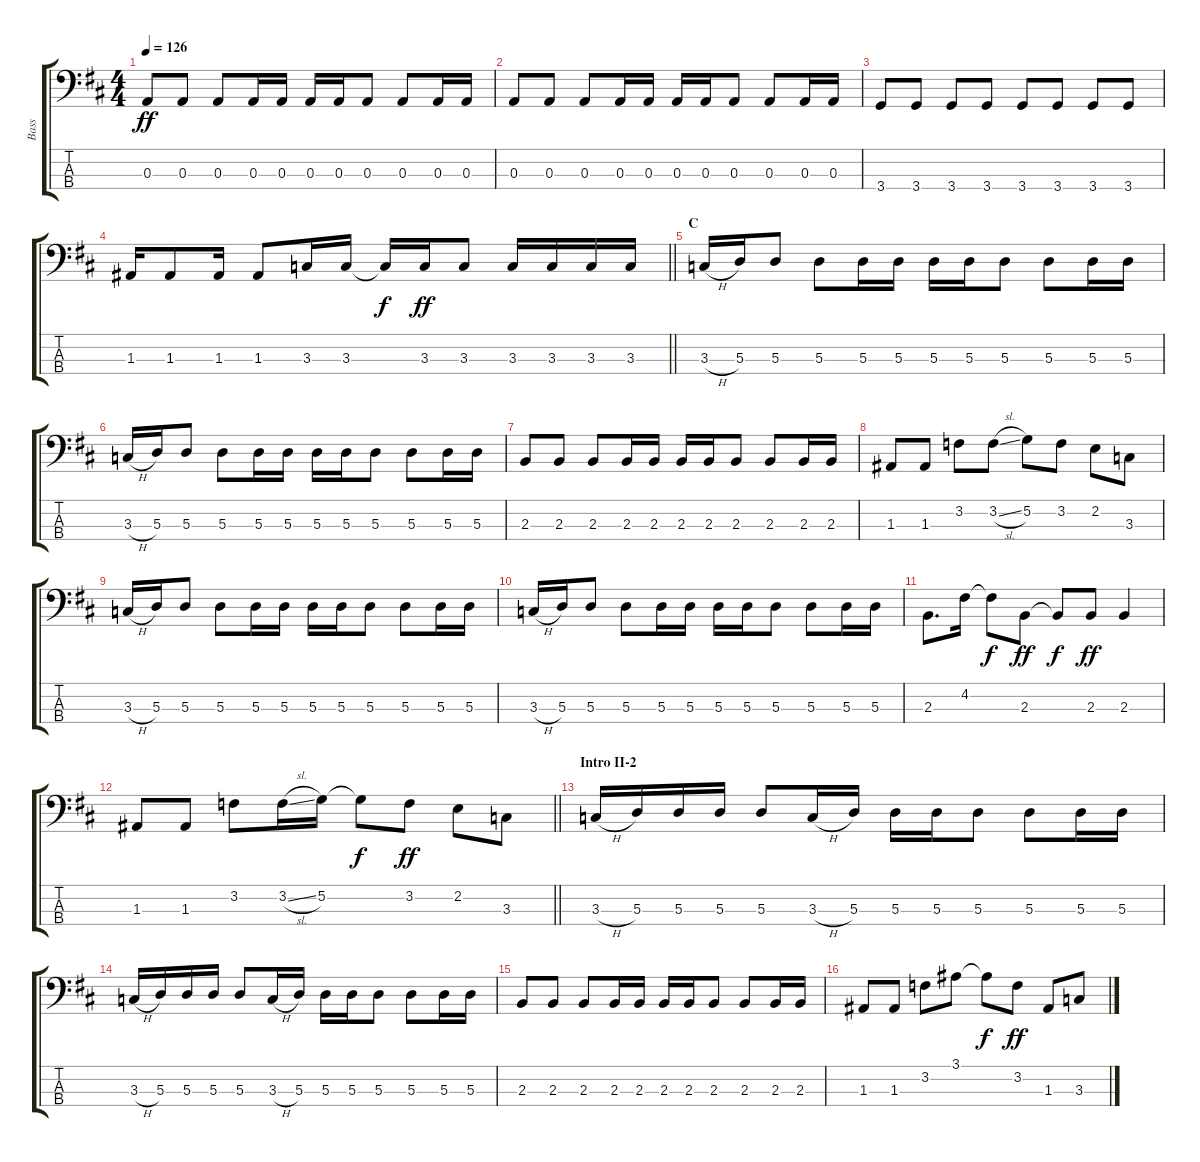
\track ("Bass" "Bass") {instrument electricbasspick}
\staff {score tabs}
\tuning (G2 D2 A1 E1) {hide}
\ts (4 4)
\tempo 126
\clef f4
\ks d
0.3.8{dy ff} 0.3.8 0.3.8 0.3.16 0.3.16 0.3.16 0.3.16 0.3.8 0.3.8 0.3.16 0.3.16 |
0.3.8 0.3.8 0.3.8 0.3.16 0.3.16 0.3.16 0.3.16 0.3.8 0.3.8 0.3.16 0.3.16 |
3.4.8 3.4.8 3.4.8 3.4.8 3.4.8 3.4.8 3.4.8 3.4.8 |
\barLineRight lightlight
1.3.16 1.3.8 1.3.16 1.3.8 3.3.16 3.3.16 3.3{t}.16{dy f} 3.3.16{dy ff} 3.3.8 3.3.16 3.3.16 3.3.16 3.3.16 |
\section ("" "C")
3.3{h}.16 5.3.16 5.3.8 5.3.8 5.3.16 5.3.16 5.3.16 5.3.16 5.3.8 5.3.8 5.3.16 5.3.16 |
3.3{h}.16 5.3.16 5.3.8 5.3.8 5.3.16 5.3.16 5.3.16 5.3.16 5.3.8 5.3.8 5.3.16 5.3.16 |
2.3.8 2.3.8 2.3.8 2.3.16 2.3.16 2.3.16 2.3.16 2.3.8 2.3.8 2.3.16 2.3.16 |
1.3.8 1.3.8 3.2.8 3.2{sl}.8 5.2.8 3.2.8 2.2.8 3.3.8 |
3.3{h}.16 5.3.16 5.3.8 5.3.8 5.3.16 5.3.16 5.3.16 5.3.16 5.3.8 5.3.8 5.3.16 5.3.16 |
3.3{h}.16 5.3.16 5.3.8 5.3.8 5.3.16 5.3.16 5.3.16 5.3.16 5.3.8 5.3.8 5.3.16 5.3.16 |
2.3.8{d} 4.2.16 4.2{t}.8{dy f} 2.3.8{dy ff} 2.3{t}.8{dy f} 2.3.8{dy ff} 2.3.4 |
\barLineRight lightlight
1.3.8 1.3.8 3.2.8 3.2{sl}.16 5.2.16 5.2{t}.8{dy f} 3.2.8{dy ff} 2.2.8 3.3.8 |
\section ("" "Intro II-2")
3.3{h}.16 5.3.16 5.3.16 5.3.16 5.3.8 3.3{h}.16 5.3.16 5.3.16 5.3.16 5.3.8 5.3.8 5.3.16 5.3.16 |
3.3{h}.16 5.3.16 5.3.16 5.3.16 5.3.8 3.3{h}.16 5.3.16 5.3.16 5.3.16 5.3.8 5.3.8 5.3.16 5.3.16 |
2.3.8 2.3.8 2.3.8 2.3.16 2.3.16 2.3.16 2.3.16 2.3.8 2.3.8 2.3.16 2.3.16 |
1.3.8 1.3.8 3.2.8 3.1.8 3.1{t}.8{dy f} 3.2.8{dy ff} 1.3.8 3.3.8
